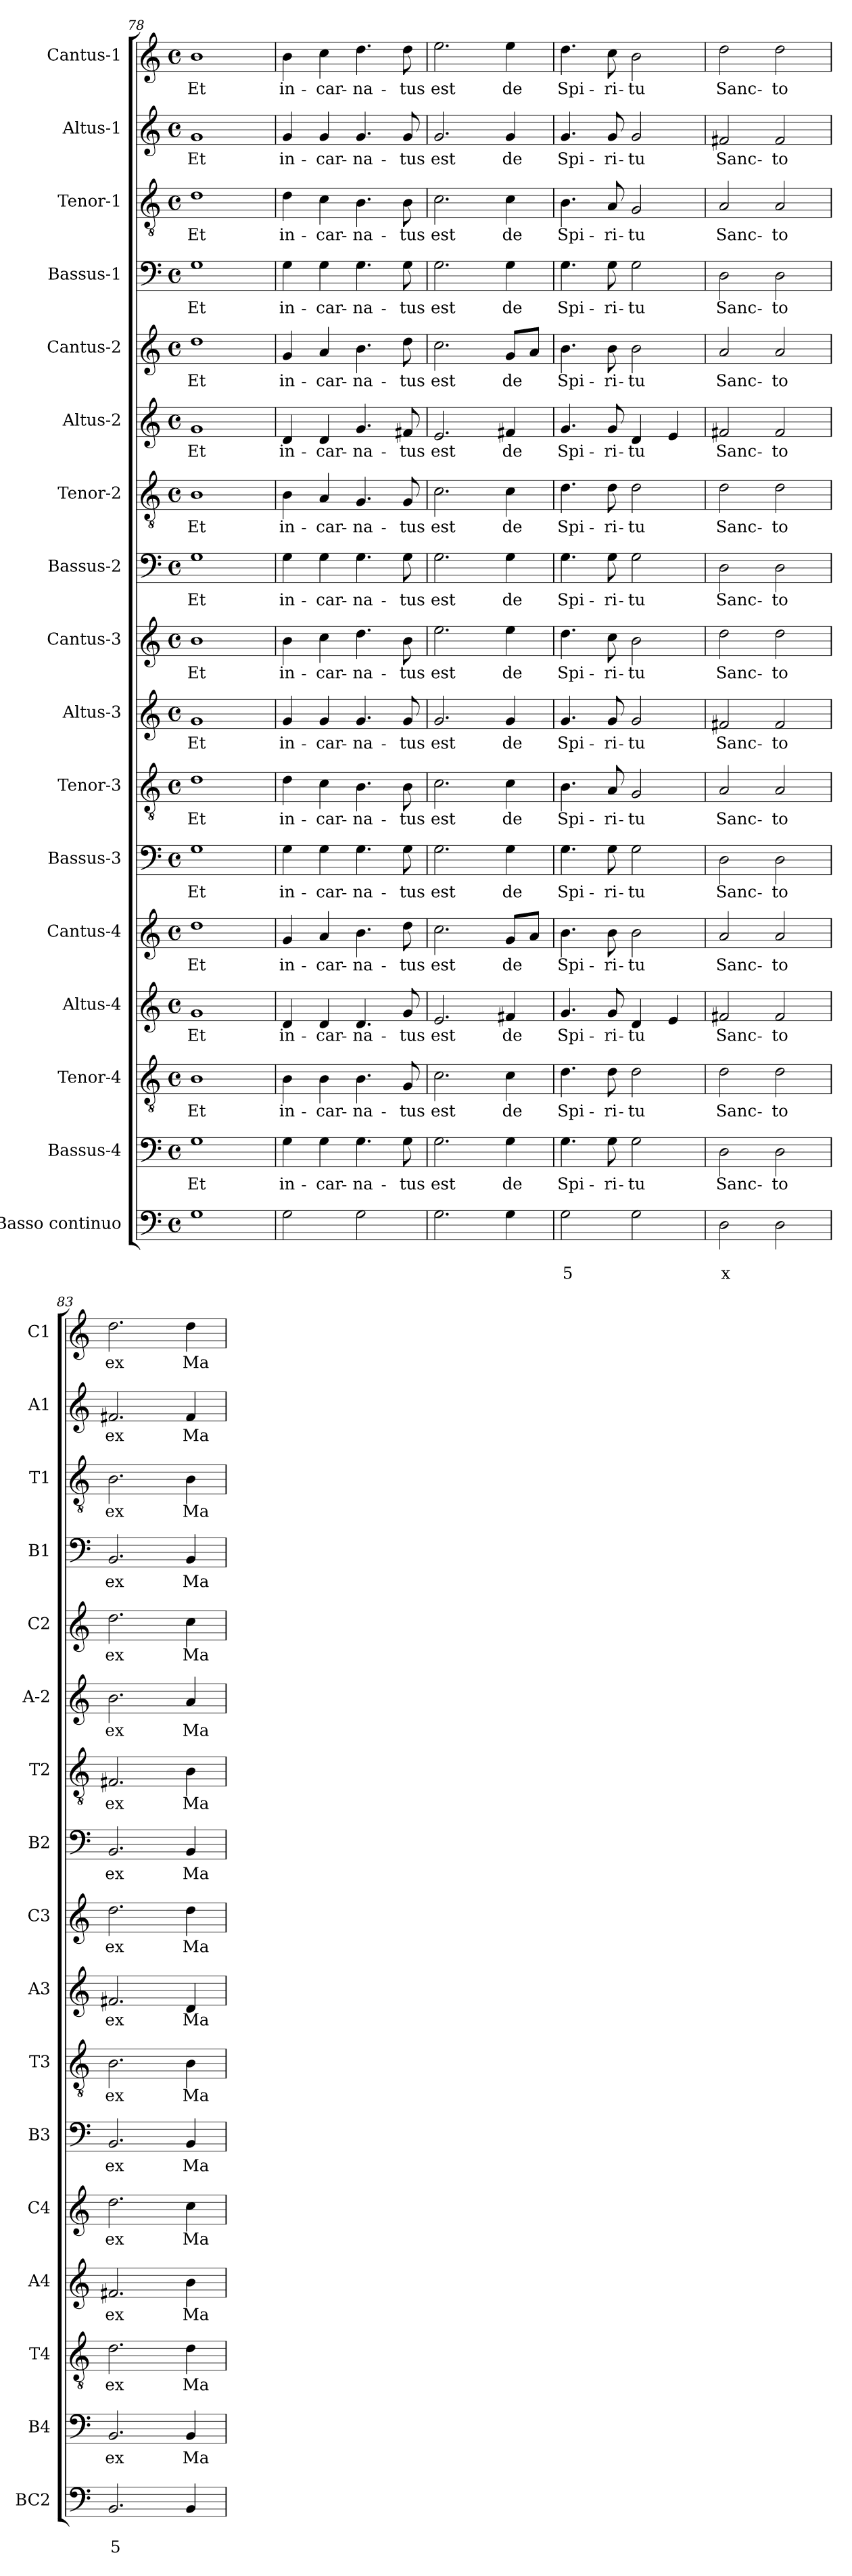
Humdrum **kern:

**kern	**text	**text	**kern	**text	**kern	**text	**kern	**text	**kern	**text	**kern	**text	**kern	**text	**kern	**text	**kern	**text	**kern	**text	**kern	**text	**kern	**text	**kern	**text	**kern	**text	**kern	**text	**kern	**text	**kern	**text
*part17	*part17	*part17	*part16	*part16	*part15	*part15	*part14	*part14	*part13	*part13	*part12	*part12	*part11	*part11	*part10	*part10	*part9	*part9	*part8	*part8	*part7	*part7	*part6	*part6	*part5	*part5	*part4	*part4	*part3	*part3	*part2	*part2	*part1	*part1
*staff17	*staff17	*staff17	*staff16	*staff16	*staff15	*staff15	*staff14	*staff14	*staff13	*staff13	*staff12	*staff12	*staff11	*staff11	*staff10	*staff10	*staff9	*staff9	*staff8	*staff8	*staff7	*staff7	*staff6	*staff6	*staff5	*staff5	*staff4	*staff4	*staff3	*staff3	*staff2	*staff2	*staff1	*staff1
*I"Basso continuo	*	*	*I"Bassus-4	*	*I"Tenor-4	*	*I"Altus-4	*	*I"Cantus-4	*	*I"Bassus-3	*	*I"Tenor-3	*	*I"Altus-3	*	*I"Cantus-3	*	*I"Bassus-2	*	*I"Tenor-2	*	*I"Altus-2	*	*I"Cantus-2	*	*I"Bassus-1	*	*I"Tenor-1	*	*I"Altus-1	*	*I"Cantus-1	*
*I'BC2	*	*	*I'B4	*	*I'T4	*	*I'A4	*	*I'C4	*	*I'B3	*	*I'T3	*	*I'A3	*	*I'C3	*	*I'B2	*	*I'T2	*	*I'A-2	*	*I'C2	*	*I'B1	*	*I'T1	*	*I'A1	*	*I'C1	*
*clefF4	*	*	*clefF4	*	*clefGv2	*	*clefG2	*	*clefG2	*	*clefF4	*	*clefGv2	*	*clefG2	*	*clefG2	*	*clefF4	*	*clefGv2	*	*clefG2	*	*clefG2	*	*clefF4	*	*clefGv2	*	*clefG2	*	*clefG2	*
*k[]	*	*	*k[]	*	*k[]	*	*k[]	*	*k[]	*	*k[]	*	*k[]	*	*k[]	*	*k[]	*	*k[]	*	*k[]	*	*k[]	*	*k[]	*	*k[]	*	*k[]	*	*k[]	*	*k[]	*
*C:	*	*	*C:	*	*C:	*	*C:	*	*C:	*	*C:	*	*C:	*	*C:	*	*C:	*	*C:	*	*C:	*	*C:	*	*C:	*	*C:	*	*C:	*	*C:	*	*C:	*
*M4/4	*	*	*M4/4	*	*M4/4	*	*M4/4	*	*M4/4	*	*M4/4	*	*M4/4	*	*M4/4	*	*M4/4	*	*M4/4	*	*M4/4	*	*M4/4	*	*M4/4	*	*M4/4	*	*M4/4	*	*M4/4	*	*M4/4	*
*met(c)	*	*	*met(c)	*	*met(c)	*	*met(c)	*	*met(c)	*	*met(c)	*	*met(c)	*	*met(c)	*	*met(c)	*	*met(c)	*	*met(c)	*	*met(c)	*	*met(c)	*	*met(c)	*	*met(c)	*	*met(c)	*	*met(c)	*
=78	=78	=78	=78	=78	=78	=78	=78	=78	=78	=78	=78	=78	=78	=78	=78	=78	=78	=78	=78	=78	=78	=78	=78	=78	=78	=78	=78	=78	=78	=78	=78	=78	=78	=78
!	!	!	!	!LO:LY:b	!	!LO:LY:b	!	!LO:LY:b	!	!LO:LY:b	!	!LO:LY:b	!	!LO:LY:b	!	!LO:LY:b	!	!LO:LY:b	!	!LO:LY:b	!	!LO:LY:b	!	!LO:LY:b	!	!LO:LY:b	!	!LO:LY:b	!	!LO:LY:b	!	!LO:LY:b	!	!LO:LY:b
1G	.	.	1G	Et	1B	Et	1g	Et	1dd	Et	1G	Et	1d	Et	1g	Et	1b	Et	1G	Et	1B	Et	1g	Et	1dd	Et	1G	Et	1d	Et	1g	Et	1b	Et
=79	=79	=79	=79	=79	=79	=79	=79	=79	=79	=79	=79	=79	=79	=79	=79	=79	=79	=79	=79	=79	=79	=79	=79	=79	=79	=79	=79	=79	=79	=79	=79	=79	=79	=79
!	!	!	!	!LO:LY:b	!	!LO:LY:b	!	!LO:LY:b	!	!LO:LY:b	!	!LO:LY:b	!	!LO:LY:b	!	!LO:LY:b	!	!LO:LY:b	!	!LO:LY:b	!	!LO:LY:b	!	!LO:LY:b	!	!LO:LY:b	!	!LO:LY:b	!	!LO:LY:b	!	!LO:LY:b	!	!LO:LY:b
2G\	.	.	4G\	in-	4B\	in-	4d/	in-	4g/	in-	4G\	in-	4d\	in-	4g/	in-	4b\	in-	4G\	in-	4B\	in-	4d/	in-	4g/	in-	4G\	in-	4d\	in-	4g/	in-	4b\	in-
!	!	!	!	!LO:LY:b	!	!LO:LY:b	!	!LO:LY:b	!	!LO:LY:b	!	!LO:LY:b	!	!LO:LY:b	!	!LO:LY:b	!	!LO:LY:b	!	!LO:LY:b	!	!LO:LY:b	!	!LO:LY:b	!	!LO:LY:b	!	!LO:LY:b	!	!LO:LY:b	!	!LO:LY:b	!	!LO:LY:b
.	.	.	4G\	-car-	4B\	-car-	4d/	-car-	4a/	-car-	4G\	-car-	4c\	-car-	4g/	-car-	4cc\	-car-	4G\	-car-	4A/	-car-	4d/	-car-	4a/	-car-	4G\	-car-	4c\	-car-	4g/	-car-	4cc\	-car-
!	!	!	!	!LO:LY:b	!	!LO:LY:b	!	!LO:LY:b	!	!LO:LY:b	!	!LO:LY:b	!	!LO:LY:b	!	!LO:LY:b	!	!LO:LY:b	!	!LO:LY:b	!	!LO:LY:b	!	!LO:LY:b	!	!LO:LY:b	!	!LO:LY:b	!	!LO:LY:b	!	!LO:LY:b	!	!LO:LY:b
2G\	.	.	4.G\	-na-	4.B\	-na-	4.d/	-na-	4.b\	-na-	4.G\	-na-	4.B\	-na-	4.g/	-na-	4.dd\	-na-	4.G\	-na-	4.G/	-na-	4.g/	-na-	4.b\	-na-	4.G\	-na-	4.B\	-na-	4.g/	-na-	4.dd\	-na-
!	!	!	!	!LO:LY:b	!	!LO:LY:b	!	!LO:LY:b	!	!LO:LY:b	!	!LO:LY:b	!	!LO:LY:b	!	!LO:LY:b	!	!LO:LY:b	!	!LO:LY:b	!	!LO:LY:b	!	!LO:LY:b	!	!LO:LY:b	!	!LO:LY:b	!	!LO:LY:b	!	!LO:LY:b	!	!LO:LY:b
.	.	.	8G\	-tus	8G/	-tus	8g/	-tus	8dd\	-tus	8G\	-tus	8B\	-tus	8g/	-tus	8b\	-tus	8G\	-tus	8G/	-tus	8f#X/	-tus	8dd\	-tus	8G\	-tus	8B\	-tus	8g/	-tus	8dd\	-tus
=80	=80	=80	=80	=80	=80	=80	=80	=80	=80	=80	=80	=80	=80	=80	=80	=80	=80	=80	=80	=80	=80	=80	=80	=80	=80	=80	=80	=80	=80	=80	=80	=80	=80	=80
!	!	!	!	!LO:LY:b	!	!LO:LY:b	!	!LO:LY:b	!	!LO:LY:b	!	!LO:LY:b	!	!LO:LY:b	!	!LO:LY:b	!	!LO:LY:b	!	!LO:LY:b	!	!LO:LY:b	!	!LO:LY:b	!	!LO:LY:b	!	!LO:LY:b	!	!LO:LY:b	!	!LO:LY:b	!	!LO:LY:b
2.G\	.	.	2.G\	est	2.c\	est	2.e/	est	2.cc\	est	2.G\	est	2.c\	est	2.g/	est	2.ee\	est	2.G\	est	2.c\	est	2.e/	est	2.cc\	est	2.G\	est	2.c\	est	2.g/	est	2.ee\	est
!	!	!	!	!LO:LY:b	!	!LO:LY:b	!	!LO:LY:b	!	!LO:LY:b	!	!LO:LY:b	!	!LO:LY:b	!	!LO:LY:b	!	!LO:LY:b	!	!LO:LY:b	!	!LO:LY:b	!	!LO:LY:b	!	!LO:LY:b	!	!LO:LY:b	!	!LO:LY:b	!	!LO:LY:b	!	!LO:LY:b
4G\	.	.	4G\	de	4c\	de	4f#X/	de	8g/L	de	4G\	de	4c\	de	4g/	de	4ee\	de	4G\	de	4c\	de	4f#X/	de	8g/L	de	4G\	de	4c\	de	4g/	de	4ee\	de
.	.	.	.	.	.	.	.	.	8a/J	.	.	.	.	.	.	.	.	.	.	.	.	.	.	.	8a/J	.	.	.	.	.	.	.	.	.
!!LO:PB:g=z
=81	=81	=81	=81	=81	=81	=81	=81	=81	=81	=81	=81	=81	=81	=81	=81	=81	=81	=81	=81	=81	=81	=81	=81	=81	=81	=81	=81	=81	=81	=81	=81	=81	=81	=81
!	!	!LO:LY:b	!	!LO:LY:b	!	!LO:LY:b	!	!LO:LY:b	!	!LO:LY:b	!	!LO:LY:b	!	!LO:LY:b	!	!LO:LY:b	!	!LO:LY:b	!	!LO:LY:b	!	!LO:LY:b	!	!LO:LY:b	!	!LO:LY:b	!	!LO:LY:b	!	!LO:LY:b	!	!LO:LY:b	!	!LO:LY:b
2G\	.	5	4.G\	Spi-	4.d\	Spi-	4.g/	Spi-	4.b\	Spi-	4.G\	Spi-	4.B\	Spi-	4.g/	Spi-	4.dd\	Spi-	4.G\	Spi-	4.d\	Spi-	4.g/	Spi-	4.b\	Spi-	4.G\	Spi-	4.B\	Spi-	4.g/	Spi-	4.dd\	Spi-
!	!	!	!	!LO:LY:b	!	!LO:LY:b	!	!LO:LY:b	!	!LO:LY:b	!	!LO:LY:b	!	!LO:LY:b	!	!LO:LY:b	!	!LO:LY:b	!	!LO:LY:b	!	!LO:LY:b	!	!LO:LY:b	!	!LO:LY:b	!	!LO:LY:b	!	!LO:LY:b	!	!LO:LY:b	!	!LO:LY:b
.	.	.	8G\	-ri-	8d\	-ri-	8g/	-ri-	8b\	-ri-	8G\	-ri-	8A/	-ri-	8g/	-ri-	8cc\	-ri-	8G\	-ri-	8d\	-ri-	8g/	-ri-	8b\	-ri-	8G\	-ri-	8A/	-ri-	8g/	-ri-	8cc\	-ri-
!	!	!	!	!LO:LY:b	!	!LO:LY:b	!	!LO:LY:b	!	!LO:LY:b	!	!LO:LY:b	!	!LO:LY:b	!	!LO:LY:b	!	!LO:LY:b	!	!LO:LY:b	!	!LO:LY:b	!	!LO:LY:b	!	!LO:LY:b	!	!LO:LY:b	!	!LO:LY:b	!	!LO:LY:b	!	!LO:LY:b
2G\	.	.	2G\	-tu	2d\	-tu	4d/	-tu	2b\	-tu	2G\	-tu	2G/	-tu	2g/	-tu	2b\	-tu	2G\	-tu	2d\	-tu	4d/	-tu	2b\	-tu	2G\	-tu	2G/	-tu	2g/	-tu	2b\	-tu
.	.	.	.	.	.	.	4e/	.	.	.	.	.	.	.	.	.	.	.	.	.	.	.	4e/	.	.	.	.	.	.	.	.	.	.	.
=82	=82	=82	=82	=82	=82	=82	=82	=82	=82	=82	=82	=82	=82	=82	=82	=82	=82	=82	=82	=82	=82	=82	=82	=82	=82	=82	=82	=82	=82	=82	=82	=82	=82	=82
!	!	!LO:LY:b	!	!LO:LY:b	!	!LO:LY:b	!	!LO:LY:b	!	!LO:LY:b	!	!LO:LY:b	!	!LO:LY:b	!	!LO:LY:b	!	!LO:LY:b	!	!LO:LY:b	!	!LO:LY:b	!	!LO:LY:b	!	!LO:LY:b	!	!LO:LY:b	!	!LO:LY:b	!	!LO:LY:b	!	!LO:LY:b
2D\	.	x	2D\	Sanc-	2d\	Sanc-	2f#X/	Sanc-	2a/	Sanc-	2D\	Sanc-	2A/	Sanc-	2f#X/	Sanc-	2dd\	Sanc-	2D\	Sanc-	2d\	Sanc-	2f#X/	Sanc-	2a/	Sanc-	2D\	Sanc-	2A/	Sanc-	2f#X/	Sanc-	2dd\	Sanc-
!	!	!	!	!LO:LY:b	!	!LO:LY:b	!	!LO:LY:b	!	!LO:LY:b	!	!LO:LY:b	!	!LO:LY:b	!	!LO:LY:b	!	!LO:LY:b	!	!LO:LY:b	!	!LO:LY:b	!	!LO:LY:b	!	!LO:LY:b	!	!LO:LY:b	!	!LO:LY:b	!	!LO:LY:b	!	!LO:LY:b
2D\	.	.	2D\	-to	2d\	-to	2f#/	-to	2a/	-to	2D\	-to	2A/	-to	2f#/	-to	2dd\	-to	2D\	-to	2d\	-to	2f#/	-to	2a/	-to	2D\	-to	2A/	-to	2f#/	-to	2dd\	-to
=83	=83	=83	=83	=83	=83	=83	=83	=83	=83	=83	=83	=83	=83	=83	=83	=83	=83	=83	=83	=83	=83	=83	=83	=83	=83	=83	=83	=83	=83	=83	=83	=83	=83	=83
!	!	!LO:LY:b	!	!LO:LY:b	!	!LO:LY:b	!	!LO:LY:b	!	!LO:LY:b	!	!LO:LY:b	!	!LO:LY:b	!	!LO:LY:b	!	!LO:LY:b	!	!LO:LY:b	!	!LO:LY:b	!	!LO:LY:b	!	!LO:LY:b	!	!LO:LY:b	!	!LO:LY:b	!	!LO:LY:b	!	!LO:LY:b
2.BB/	.	5	2.BB/	ex	2.d\	ex	2.f#X/	ex	2.dd\	ex	2.BB/	ex	2.B\	ex	2.f#X/	ex	2.dd\	ex	2.BB/	ex	2.F#X/	ex	2.b\	ex	2.dd\	ex	2.BB/	ex	2.B\	ex	2.f#X/	ex	2.dd\	ex
!	!	!	!	!LO:LY:b	!	!LO:LY:b	!	!LO:LY:b	!	!LO:LY:b	!	!LO:LY:b	!	!LO:LY:b	!	!LO:LY:b	!	!LO:LY:b	!	!LO:LY:b	!	!LO:LY:b	!	!LO:LY:b	!	!LO:LY:b	!	!LO:LY:b	!	!LO:LY:b	!	!LO:LY:b	!	!LO:LY:b
4BB/	.	.	4BB/	Ma-	4d\	Ma-	4b\	Ma-	4cc\	Ma-	4BB/	Ma-	4B\	Ma-	4d/	Ma-	4dd\	Ma-	4BB/	Ma-	4B\	Ma-	4a/	Ma-	4cc\	Ma-	4BB/	Ma-	4B\	Ma-	4f#/	Ma-	4dd\	Ma-
=	=	=	=	=	=	=	=	=	=	=	=	=	=	=	=	=	=	=	=	=	=	=	=	=	=	=	=	=	=	=	=	=	=	=
*-	*-	*-	*-	*-	*-	*-	*-	*-	*-	*-	*-	*-	*-	*-	*-	*-	*-	*-	*-	*-	*-	*-	*-	*-	*-	*-	*-	*-	*-	*-	*-	*-	*-	*-
